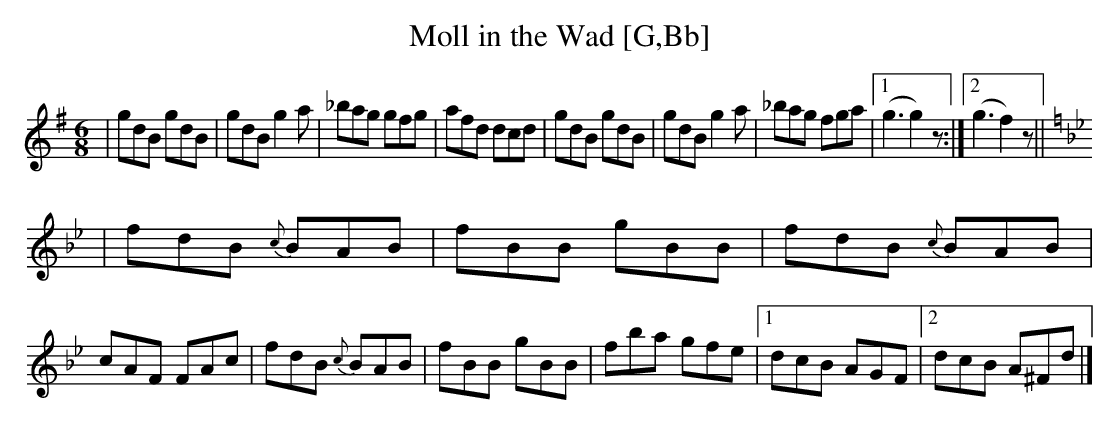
X:1
T: Moll in the Wad [G,Bb]
L: 1/8
M: 6/8
K: G
| gdB gdB | gdB g2a | _bag gfg | afd dcd \
| gdB gdB | gdB g2a | _bag fga |1 (g3 g2)z :|2 (g3 f2)z ||
K: Bb
| fdB {c}BAB | fBB gBB | fdB {c}BAB | cAF FAc \
| fdB {c}BAB | fBB gBB | fba gfe |1 dcB AGF |2 dcB A^Fd |]
